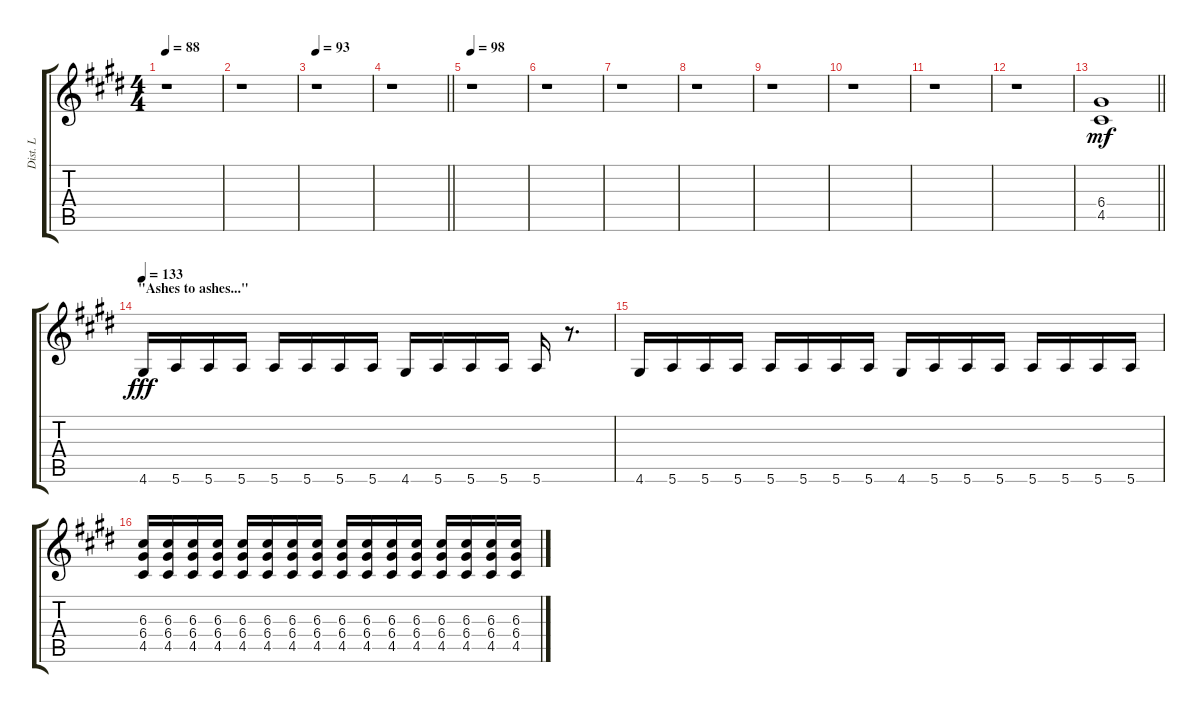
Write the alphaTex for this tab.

\track ("Dist. L" "Dist. L") {instrument distortionguitar}
\staff {score tabs}
\tuning (E4 B3 G3 D3 A2 E2) {hide}
\ts (4 4)
\tempo 88
\clef g2
\ks c#minor
r.1{dy mf} |
\ks e
r.1 |
\tempo 93
\ks c#minor
r.1 |
\barLineRight lightlight
r.1 |
\tempo 98
\ks e
r.1 |
\ks c#minor
r.1 |
\ks e
r.1 |
\ks c#minor
r.1 |
\ks e
r.1 |
\ks c#minor
r.1 |
\ks e
r.1 |
\ks c#minor
r.1 |
\barLineRight lightlight
\ks e
(6.4 4.5).1 |
\section ("" "\"Ashes to ashes...\"")
\tempo 133
\ks c#minor
4.6.16{dy fff} 5.6.16 5.6.16 5.6.16 5.6.16 5.6.16 5.6.16 5.6.16 4.6.16 5.6.16 5.6.16 5.6.16 5.6.16 r.8{d} |
4.6.16 5.6.16 5.6.16 5.6.16 5.6.16 5.6.16 5.6.16 5.6.16 4.6.16 5.6.16 5.6.16 5.6.16 5.6.16 5.6.16 5.6.16 5.6.16 |
\ks e
(6.3 6.4 4.5).16 (6.3 6.4 4.5).16 (6.3 6.4 4.5).16 (6.3 6.4 4.5).16 (6.3 6.4 4.5).16 (6.3 6.4 4.5).16 (6.3 6.4 4.5).16 (6.3 6.4 4.5).16 (6.3 6.4 4.5).16 (6.3 6.4 4.5).16 (6.3 6.4 4.5).16 (6.3 6.4 4.5).16 (6.3 6.4 4.5).16 (6.3 6.4 4.5).16 (6.3 6.4 4.5).16 (6.3 6.4 4.5).16
